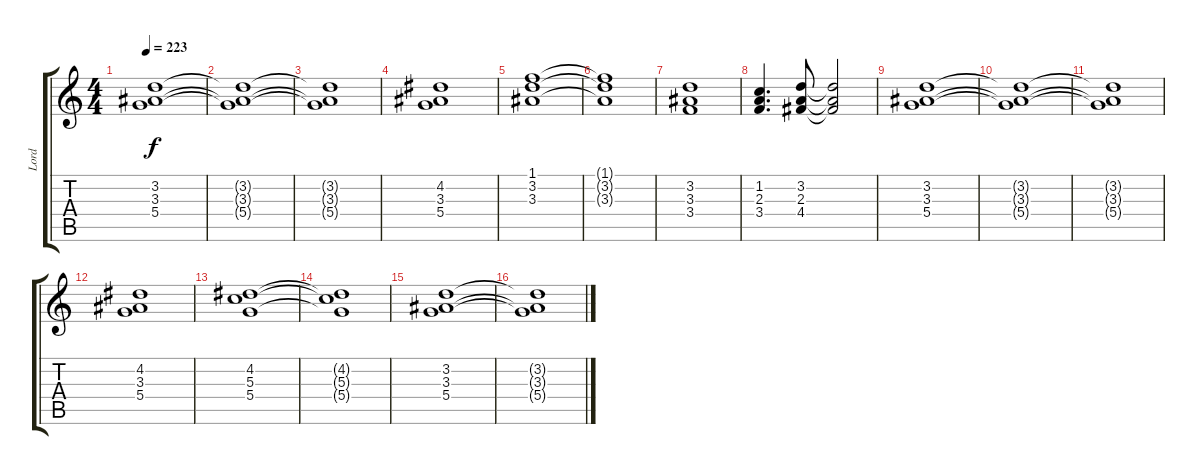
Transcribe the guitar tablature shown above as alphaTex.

\track ("Lord" "Lord") {instrument rockorgan}
\staff {score tabs}
\tuning (E5 B4 G4 D4 A3 E3) {hide}
\ts (4 4)
\tempo 223
\clef g2
\ks c
(3.2 3.3 5.4).1{dy f} |
(3.2{t} 3.3{t} 5.4{t}).1 |
(3.2{t} 3.3{t} 5.4{t}).1 |
(4.2 3.3 5.4).1 |
(1.1 3.2 3.3).1 |
(1.1{t} 3.2{t} 3.3{t}).1 |
(3.2 3.3 3.4).1 |
(1.2 2.3 3.4).4{d} (3.2 2.3 4.4).8 (3.2{t} 2.3{t} 4.4{t}).2 |
(3.2 3.3 5.4).1 |
(3.2{t} 3.3{t} 5.4{t}).1 |
(3.2{t} 3.3{t} 5.4{t}).1 |
(4.2 3.3 5.4).1 |
(4.2 5.3 5.4).1 |
(4.2{t} 5.3{t} 5.4{t}).1 |
(3.2 3.3 5.4).1 |
(3.2{t} 3.3{t} 5.4{t}).1
